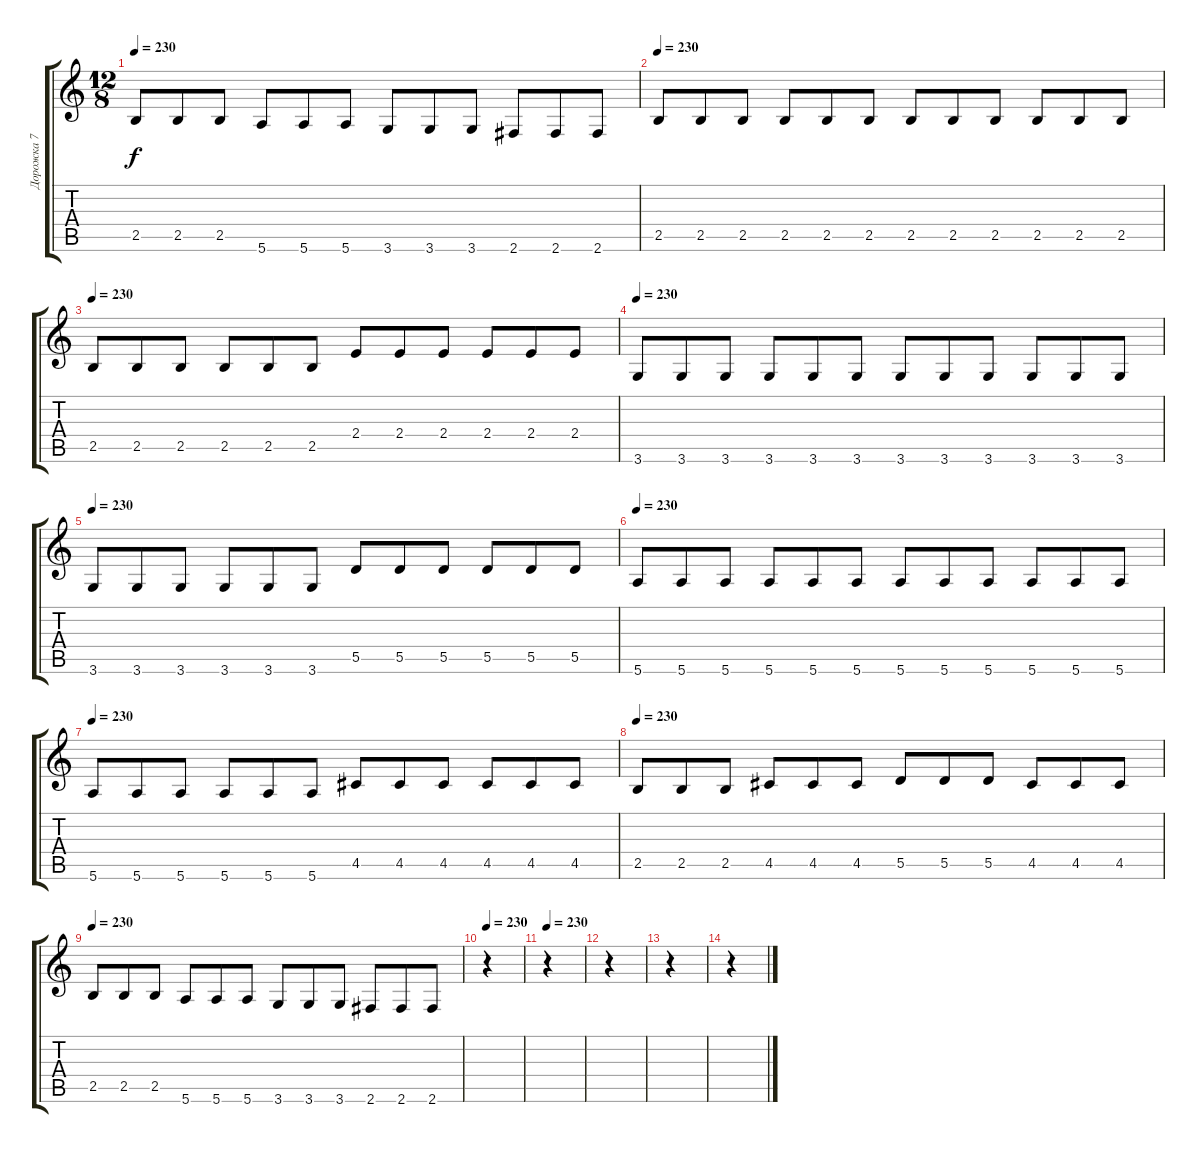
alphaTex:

\track ("Дорожка 7" "Дорожка 7") {instrument acousticbass}
\staff {score tabs}
\tuning (E4 B3 G3 D3 A2 E2) {hide}
\ts (12 8)
\tempo 230
\clef g2
\ks c
2.5.8{dy f} 2.5.8 2.5.8 5.6.8 5.6.8 5.6.8 3.6.8 3.6.8 3.6.8 2.6.8 2.6.8 2.6.8 |
\tempo 230
2.5.8 2.5.8 2.5.8 2.5.8 2.5.8 2.5.8 2.5.8 2.5.8 2.5.8 2.5.8 2.5.8 2.5.8 |
\tempo 230
2.5.8 2.5.8 2.5.8 2.5.8 2.5.8 2.5.8 2.4.8 2.4.8 2.4.8 2.4.8 2.4.8 2.4.8 |
\tempo 230
3.6.8 3.6.8 3.6.8 3.6.8 3.6.8 3.6.8 3.6.8 3.6.8 3.6.8 3.6.8 3.6.8 3.6.8 |
\tempo 230
3.6.8 3.6.8 3.6.8 3.6.8 3.6.8 3.6.8 5.5.8 5.5.8 5.5.8 5.5.8 5.5.8 5.5.8 |
\tempo 230
5.6.8 5.6.8 5.6.8 5.6.8 5.6.8 5.6.8 5.6.8 5.6.8 5.6.8 5.6.8 5.6.8 5.6.8 |
\tempo 230
5.6.8 5.6.8 5.6.8 5.6.8 5.6.8 5.6.8 4.5.8 4.5.8 4.5.8 4.5.8 4.5.8 4.5.8 |
\tempo 230
2.5.8 2.5.8 2.5.8 4.5.8 4.5.8 4.5.8 5.5.8 5.5.8 5.5.8 4.5.8 4.5.8 4.5.8 |
\tempo 230
2.5.8 2.5.8 2.5.8 5.6.8 5.6.8 5.6.8 3.6.8 3.6.8 3.6.8 2.6.8 2.6.8 2.6.8 |
\tempo 230
r.4 |
\tempo 230
r.4 |
r.4 |
r.4 |
r.4
